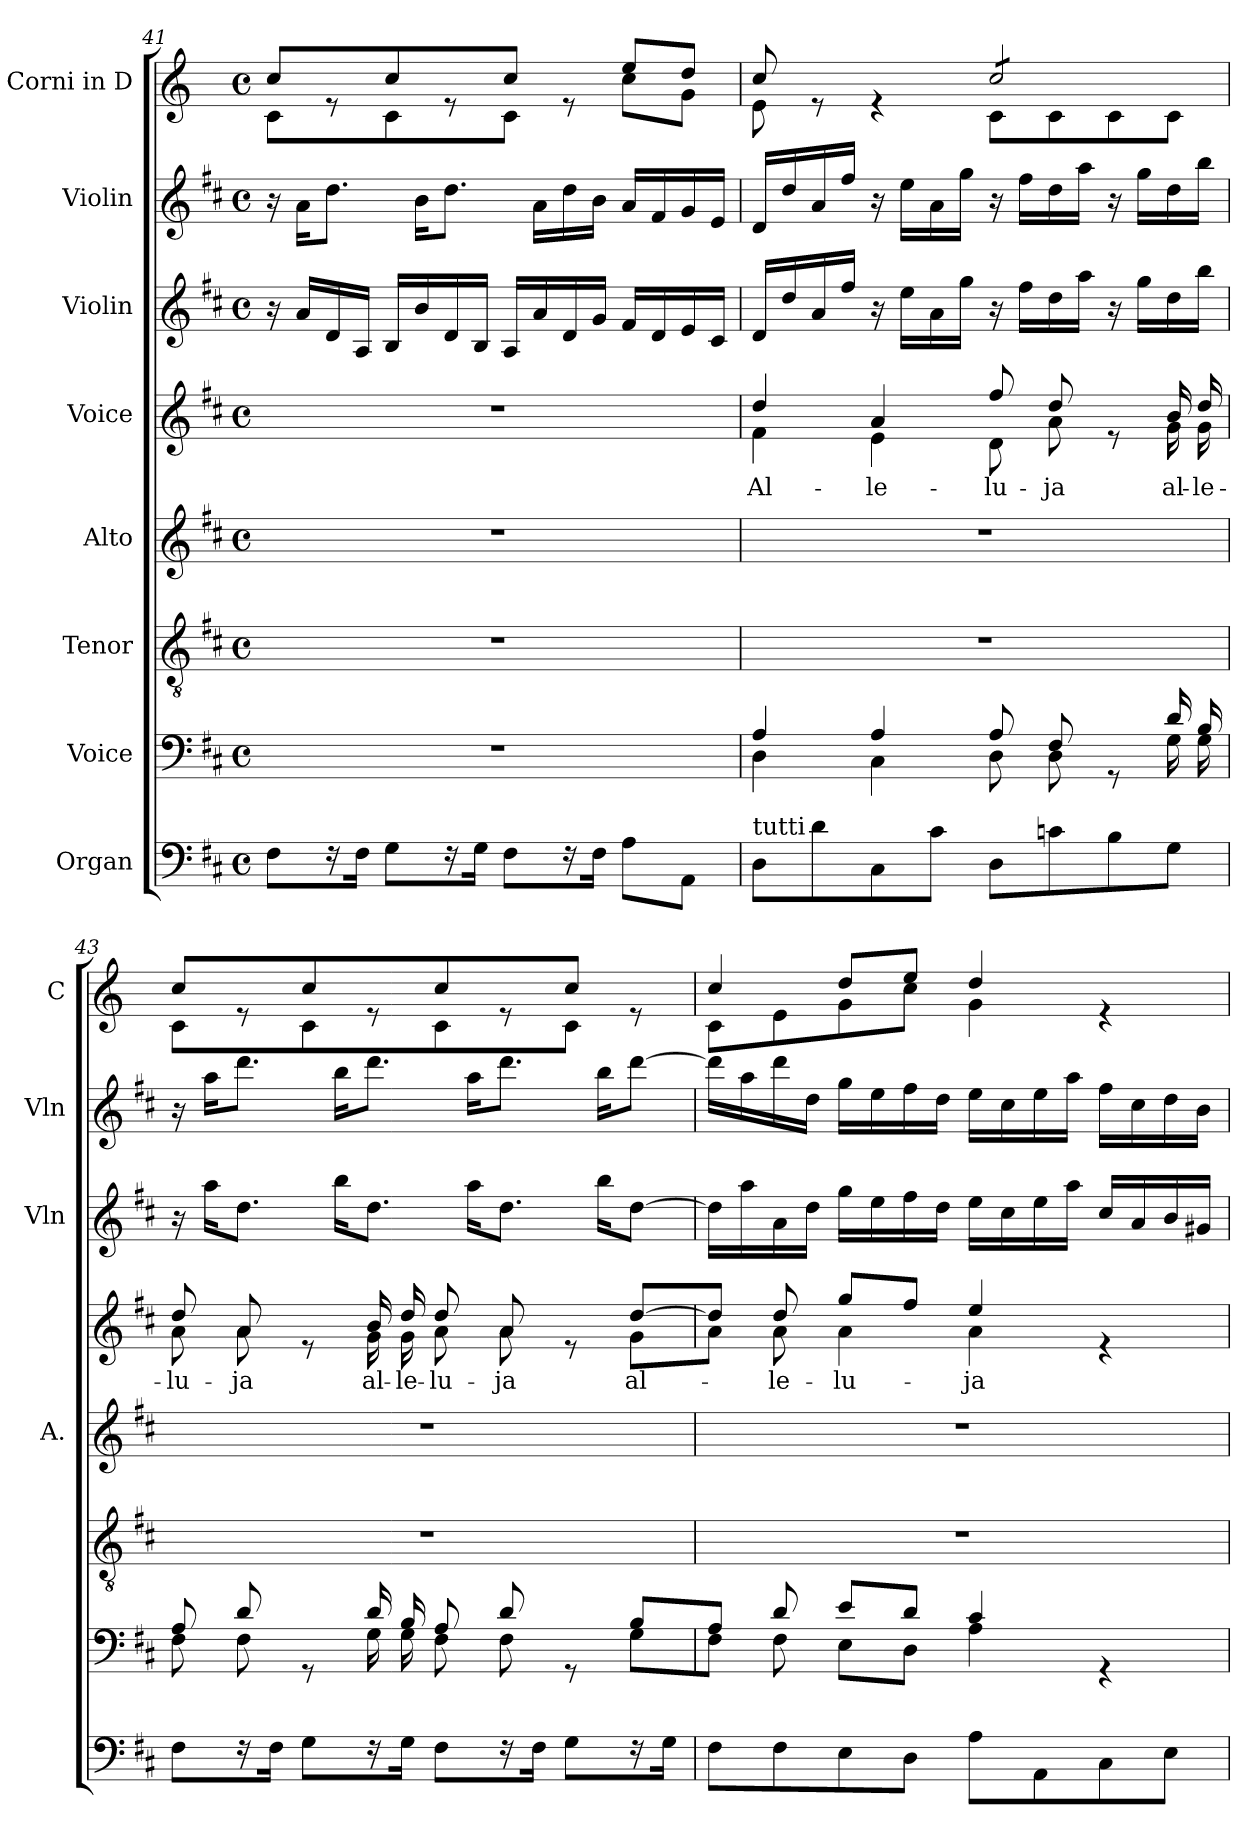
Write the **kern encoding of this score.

**kern	**kern	**kern	**kern	**kern	**text	**kern	**kern	**kern
*part8	*part7	*part6	*part5	*part4	*part4	*part3	*part2	*part1
*staff8	*staff7	*staff6	*staff5	*staff4	*staff4	*staff3	*staff2	*staff1
*I"Organ	*I"Voice	*I"Tenor	*I"Alto	*I"Voice	*	*I"Violin	*I"Violin	*I"Corni in D
*	*	*	*I'A.	*	*	*I'Vln	*I'Vln	*I'C
*clefF4	*clefF4	*clefGv2	*clefG2	*clefG2	*	*clefG2	*clefG2	*clefG2
*	*	*	*	*	*	*	*	*ITrd6c10
*k[f#c#]	*k[f#c#]	*k[f#c#]	*k[f#c#]	*k[f#c#]	*	*k[f#c#]	*k[f#c#]	*k[f#c#]
*M4/4	*M4/4	*M4/4	*M4/4	*M4/4	*	*M4/4	*M4/4	*M4/4
*met(c)	*met(c)	*met(c)	*met(c)	*met(c)	*	*met(c)	*met(c)	*met(c)
=41	=41	=41	=41	=41	=41	=41	=41	=41
*	*	*	*	*	*	*	*	*^
8F#\L	1r	1r	1r	1r	.	16r	16r	8d/L	8D\L
.	.	.	.	.	.	16a/LL	16a\KL	.	.
16r	.	.	.	.	.	16d/	8.dd\J	8re	8ryy
16F#\Jk	.	.	.	.	.	16A/JJ	.	.	.
8G\L	.	.	.	.	.	16B/LL	.	8d/	8D\
.	.	.	.	.	.	16b/	16b\KL	.	.
16r	.	.	.	.	.	16d/	8.dd\J	8re	8ryy
16G\Jk	.	.	.	.	.	16B/JJ	.	.	.
8F#\L	.	.	.	.	.	16A/LL	.	8d/J	8D\J
.	.	.	.	.	.	16a/	16a\LL	.	.
16r	.	.	.	.	.	16d/	16dd\	8re	8ryy
16F#\Jk	.	.	.	.	.	16g/JJ	16b\JJ	.	.
8A\L	.	.	.	.	.	16f#/LL	16a/LL	8f#/L	8d\L
.	.	.	.	.	.	16d/	16f#/	.	.
8AA\J	.	.	.	.	.	16e/	16g/	8e/J	8A\J
.	.	.	.	.	.	16c#/JJ	16e/JJ	.	.
!!LO:PB:g=z	!!
=42	=42	=42	=42	=42	=42	=42	=42	=42	=42
*	*^	*	*	*^	*	*	*	*	*
!LO:TX:a:t=tutti	!	!	!	!	!	!	!	!	!	!	!
!	!	!	!	!	!	!	!LO:LY:b	!	!	!	!
8D\L	4A/	4D\	1r	1r	4dd/	4f#\	Al-	16d/LL	16d/LL	8d/	8F#\
.	.	.	.	.	.	.	.	16dd/	16dd/	.	.
8d\	.	.	.	.	.	.	.	16a/	16a/	8re	4.ryy
.	.	.	.	.	.	.	.	16ff#/JJ	16ff#/JJ	.	.
!	!	!	!	!	!	!	!LO:LY:b	!	!	!	!
8C#\	4A/	4C#\	.	.	4a/	4e\	-le-	16r	16r	4re	.
.	.	.	.	.	.	.	.	16ee\LL	16ee\LL	.	.
8c#\J	.	.	.	.	.	.	.	16a\	16a\	.	.
.	.	.	.	.	.	.	.	16gg\JJ	16gg\JJ	.	.
!	!	!	!	!	!	!	!LO:LY:b	!	!	!	!
*	*	*	*	*	*	*	*	*	*	*tremolo	*
8D\L	8A/	8D\	.	.	8ff#/	8d\	-lu-	16r	16r	8d/L	8D\L
.	.	.	.	.	.	.	.	16ff#\LL	16ff#\LL	.	.
!	!	!	!	!	!	!	!LO:LY:b	!	!	!	!
8cn\	8F#/	8D\	.	.	8dd/	8a\	-ja	16dd\	16dd\	8d/	8D\
.	.	.	.	.	.	.	.	16aa\JJ	16aa\JJ	.	.
8B\	8rGG	8ryy	.	.	8re	8ryy	.	16r	16r	8d/	8D\
.	.	.	.	.	.	.	.	16gg\LL	16gg\LL	.	.
!	!	!	!	!	!	!	!LO:LY:b	!	!	!	!
8G\J	16d/	16G\	.	.	16b/	16g\	al-	16dd\	16dd\	8d/J	8D\J
*	*	*	*	*	*	*	*	*	*	*Xtremolo	*
!	!	!	!	!	!	!	!LO:LY:b	!	!	!	!
.	16B/	16G\	.	.	16dd/	16g\	-le-	16bb\JJ	16bb\JJ	.	.
=43	=43	=43	=43	=43	=43	=43	=43	=43	=43	=43	=43
!	!	!	!	!	!	!	!LO:LY:b	!	!	!	!
8F#\L	8A/	8F#\	1r	1r	8dd/	8a\	-lu-	16r	16r	8d/L	8D\L
.	.	.	.	.	.	.	.	16aa\KL	16aa\KL	.	.
!	!	!	!	!	!	!	!LO:LY:b	!	!	!	!
16r	8d/	8F#\	.	.	8a/	8a\	-ja	8.dd\J	8.ddd\J	8re	8ryy
16F#\Jk	.	.	.	.	.	.	.	.	.	.	.
8G\L	8rGG	8ryy	.	.	8re	8ryy	.	.	.	8d/	8D\
.	.	.	.	.	.	.	.	16bb\KL	16bb\KL	.	.
!	!	!	!	!	!	!	!LO:LY:b	!	!	!	!
16r	16d/	16G\	.	.	16b/	16g\	al-	8.dd\J	8.ddd\J	8re	8ryy
!	!	!	!	!	!	!	!LO:LY:b	!	!	!	!
16G\Jk	16B/	16G\	.	.	16dd/	16g\	-le-	.	.	.	.
!	!	!	!	!	!	!	!LO:LY:b	!	!	!	!
8F#\L	8A/	8F#\	.	.	8dd/	8a\	-lu-	.	.	8d/	8D\
.	.	.	.	.	.	.	.	16aa\KL	16aa\KL	.	.
!	!	!	!	!	!	!	!LO:LY:b	!	!	!	!
16r	8d/	8F#\	.	.	8a/	8a\	-ja	8.dd\J	8.ddd\J	8re	8ryy
16F#\Jk	.	.	.	.	.	.	.	.	.	.	.
8G\L	8rGG	8ryy	.	.	8re	8ryy	.	.	.	8d/J	8D\J
.	.	.	.	.	.	.	.	16bb\KL	16bb\KL	.	.
!	!	!	!	!	!	!	!LO:LY:b	!	!	!	!
16r	8B/L	8G\L	.	.	[8dd/L	8g\L	al-	[8dd\J	[8ddd\J	8re	8ryy
16G\Jk	.	.	.	.	.	.	.	.	.	.	.
=44	=44	=44	=44	=44	=44	=44	=44	=44	=44	=44	=44
8F#\L	8A/J	8F#\J	1r	1r	8dd/J]	8a\J	.	16dd\LL]	16ddd\LL]	4d/	8D\L
.	.	.	.	.	.	.	.	16aa\	16aa\	.	.
!	!	!	!	!	!	!	!LO:LY:b	!	!	!	!
8F#\	8d/	8F#\	.	.	8dd/	8a\	-le-	16a\	16ddd\	.	8F#\
.	.	.	.	.	.	.	.	16dd\JJ	16dd\JJ	.	.
!	!	!	!	!	!	!	!LO:LY:b	!	!	!	!
8E\	8e/L	8E\L	.	.	8gg/L	4a\	-lu-	16gg\LL	16gg\LL	8e/L	8A\
.	.	.	.	.	.	.	.	16ee\	16ee\	.	.
8D\J	8d/J	8D\J	.	.	8ff#/J	.	.	16ff#\	16ff#\	8f#/J	8d\J
.	.	.	.	.	.	.	.	16dd\JJ	16dd\JJ	.	.
!	!	!	!	!	!	!	!LO:LY:b	!	!	!	!
8A\L	4c#/	4A\	.	.	4ee/	4a\	-ja	16ee\LL	16ee\LL	4e/	4A\
.	.	.	.	.	.	.	.	16cc#\	16cc#\	.	.
8AA\	.	.	.	.	.	.	.	16ee\	16ee\	.	.
.	.	.	.	.	.	.	.	16aa\JJ	16aa\JJ	.	.
8C#\	4rGG	4ryy	.	.	4re	4ryy	.	16cc#/LL	16ff#\LL	4re	4ryy
.	.	.	.	.	.	.	.	16a/	16cc#\	.	.
8E\J	.	.	.	.	.	.	.	16b/	16dd\	.	.
.	.	.	.	.	.	.	.	16g#X/JJ	16b\JJ	.	.
*	*v	*v	*	*	*v	*v	*	*	*	*v	*v
=	=	=	=	=	=	=	=	=
*-	*-	*-	*-	*-	*-	*-	*-	*-
